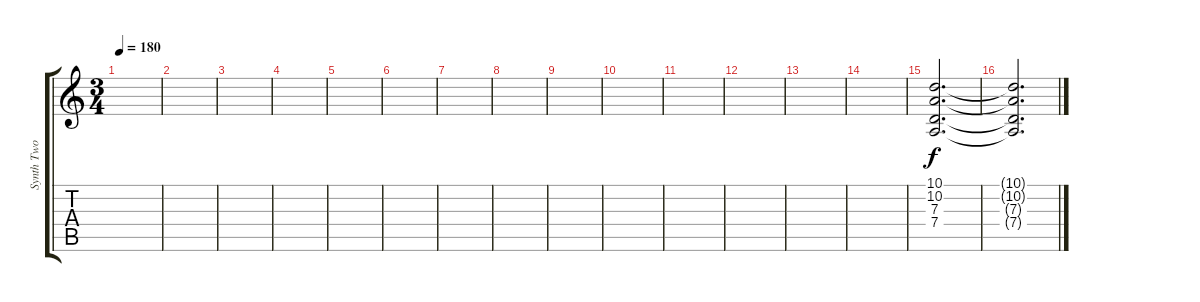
\track ("Synth Two" "Synth Two") {instrument pad2warm}
\staff {score tabs}
\tuning (E4 B3 G3 D3 A2 E2) {hide}
\ts (3 4)
\tempo 180
\clef g2
\ks c
|
|
|
|
|
|
|
|
|
|
|
|
|
|
(10.1 10.2 7.3 7.4).2{d dy f volume 6 instrument pad2warm} |
(10.1{t} 10.2{t} 7.3{t} 7.4{t}).2{d}
